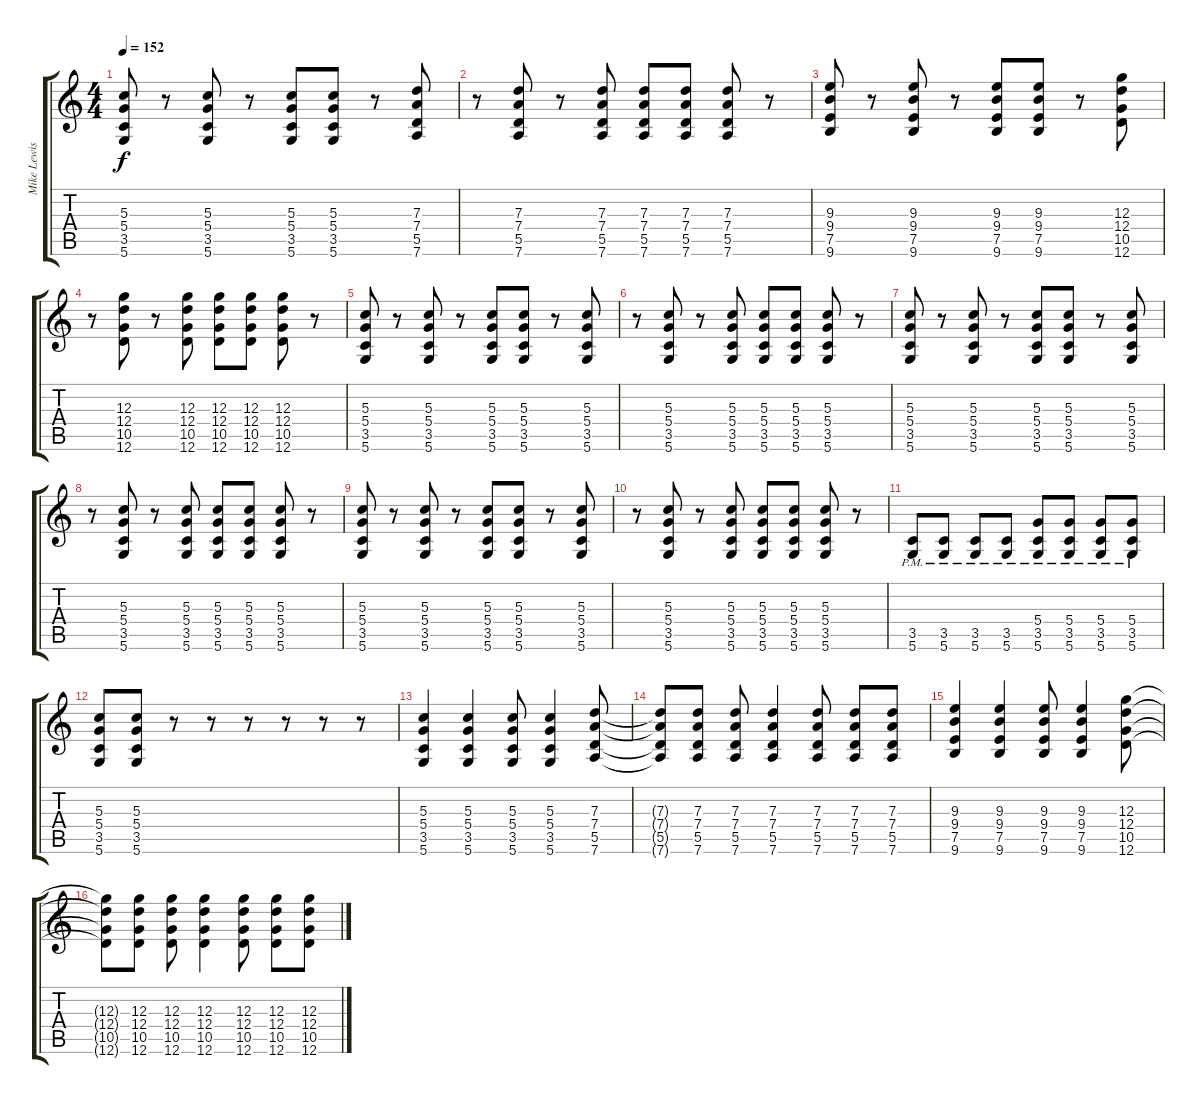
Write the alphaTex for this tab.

\track ("Mike Lewis" "Mike Lewis") {instrument distortionguitar}
\staff {score tabs}
\tuning (E4 B3 G3 D3 A2 D2) {hide}
\ts (4 4)
\tempo 152
\clef g2
\ks c
(5.3 5.4 3.5 5.6).8{dy f} r.8 (5.3 5.4 3.5 5.6).8 r.8 (5.3 5.4 3.5 5.6).8 (5.3 5.4 3.5 5.6).8 r.8 (7.3 7.4 5.5 7.6).8 |
r.8 (7.3 7.4 5.5 7.6).8 r.8 (7.3 7.4 5.5 7.6).8 (7.3 7.4 5.5 7.6).8 (7.3 7.4 5.5 7.6).8 (7.3 7.4 5.5 7.6).8 r.8 |
(9.3 9.4 7.5 9.6).8 r.8 (9.3 9.4 7.5 9.6).8 r.8 (9.3 9.4 7.5 9.6).8 (9.3 9.4 7.5 9.6).8 r.8 (12.3 12.4 10.5 12.6).8 |
r.8 (12.3 12.4 10.5 12.6).8 r.8 (12.3 12.4 10.5 12.6).8 (12.3 12.4 10.5 12.6).8 (12.3 12.4 10.5 12.6).8 (12.3 12.4 10.5 12.6).8 r.8 |
(5.3 5.4 3.5 5.6).8{instrument distortionguitar} r.8 (5.3 5.4 3.5 5.6).8 r.8 (5.3 5.4 3.5 5.6).8 (5.3 5.4 3.5 5.6).8 r.8 (5.3 5.4 3.5 5.6).8 |
r.8 (5.3 5.4 3.5 5.6).8 r.8 (5.3 5.4 3.5 5.6).8 (5.3 5.4 3.5 5.6).8 (5.3 5.4 3.5 5.6).8 (5.3 5.4 3.5 5.6).8 r.8 |
(5.3 5.4 3.5 5.6).8{instrument distortionguitar} r.8 (5.3 5.4 3.5 5.6).8 r.8 (5.3 5.4 3.5 5.6).8 (5.3 5.4 3.5 5.6).8 r.8 (5.3 5.4 3.5 5.6).8 |
r.8 (5.3 5.4 3.5 5.6).8 r.8 (5.3 5.4 3.5 5.6).8 (5.3 5.4 3.5 5.6).8 (5.3 5.4 3.5 5.6).8 (5.3 5.4 3.5 5.6).8 r.8 |
(5.3 5.4 3.5 5.6).8{instrument distortionguitar} r.8 (5.3 5.4 3.5 5.6).8 r.8 (5.3 5.4 3.5 5.6).8 (5.3 5.4 3.5 5.6).8 r.8 (5.3 5.4 3.5 5.6).8 |
r.8 (5.3 5.4 3.5 5.6).8 r.8 (5.3 5.4 3.5 5.6).8 (5.3 5.4 3.5 5.6).8 (5.3 5.4 3.5 5.6).8 (5.3 5.4 3.5 5.6).8 r.8 |
(3.5{pm} 5.6{pm}).8{instrument distortionguitar} (3.5{pm} 5.6{pm}).8 (3.5{pm} 5.6{pm}).8 (3.5{pm} 5.6{pm}).8 (5.4{pm} 3.5{pm} 5.6{pm}).8 (5.4{pm} 3.5{pm} 5.6{pm}).8 (5.4{pm} 3.5{pm} 5.6{pm}).8 (5.4{pm} 3.5{pm} 5.6{pm}).8 |
(5.3 5.4 3.5 5.6).8 (5.3 5.4 3.5 5.6).8 r.8 r.8 r.8 r.8 r.8 r.8 |
(5.3 5.4 3.5 5.6).4 (5.3 5.4 3.5 5.6).4 (5.3 5.4 3.5 5.6).8 (5.3 5.4 3.5 5.6).4 (7.3 7.4 5.5 7.6).8 |
(7.3{t} 7.4{t} 5.5{t} 7.6{t}).8 (7.3 7.4 5.5 7.6).8 (7.3 7.4 5.5 7.6).8 (7.3 7.4 5.5 7.6).4 (7.3 7.4 5.5 7.6).8 (7.3 7.4 5.5 7.6).8 (7.3 7.4 5.5 7.6).8 |
(9.3 9.4 7.5 9.6).4 (9.3 9.4 7.5 9.6).4 (9.3 9.4 7.5 9.6).8 (9.3 9.4 7.5 9.6).4 (12.3 12.4 10.5 12.6).8 |
(12.3{t} 12.4{t} 10.5{t} 12.6{t}).8 (12.3 12.4 10.5 12.6).8 (12.3 12.4 10.5 12.6).8 (12.3 12.4 10.5 12.6).4 (12.3 12.4 10.5 12.6).8 (12.3 12.4 10.5 12.6).8 (12.3 12.4 10.5 12.6).8
